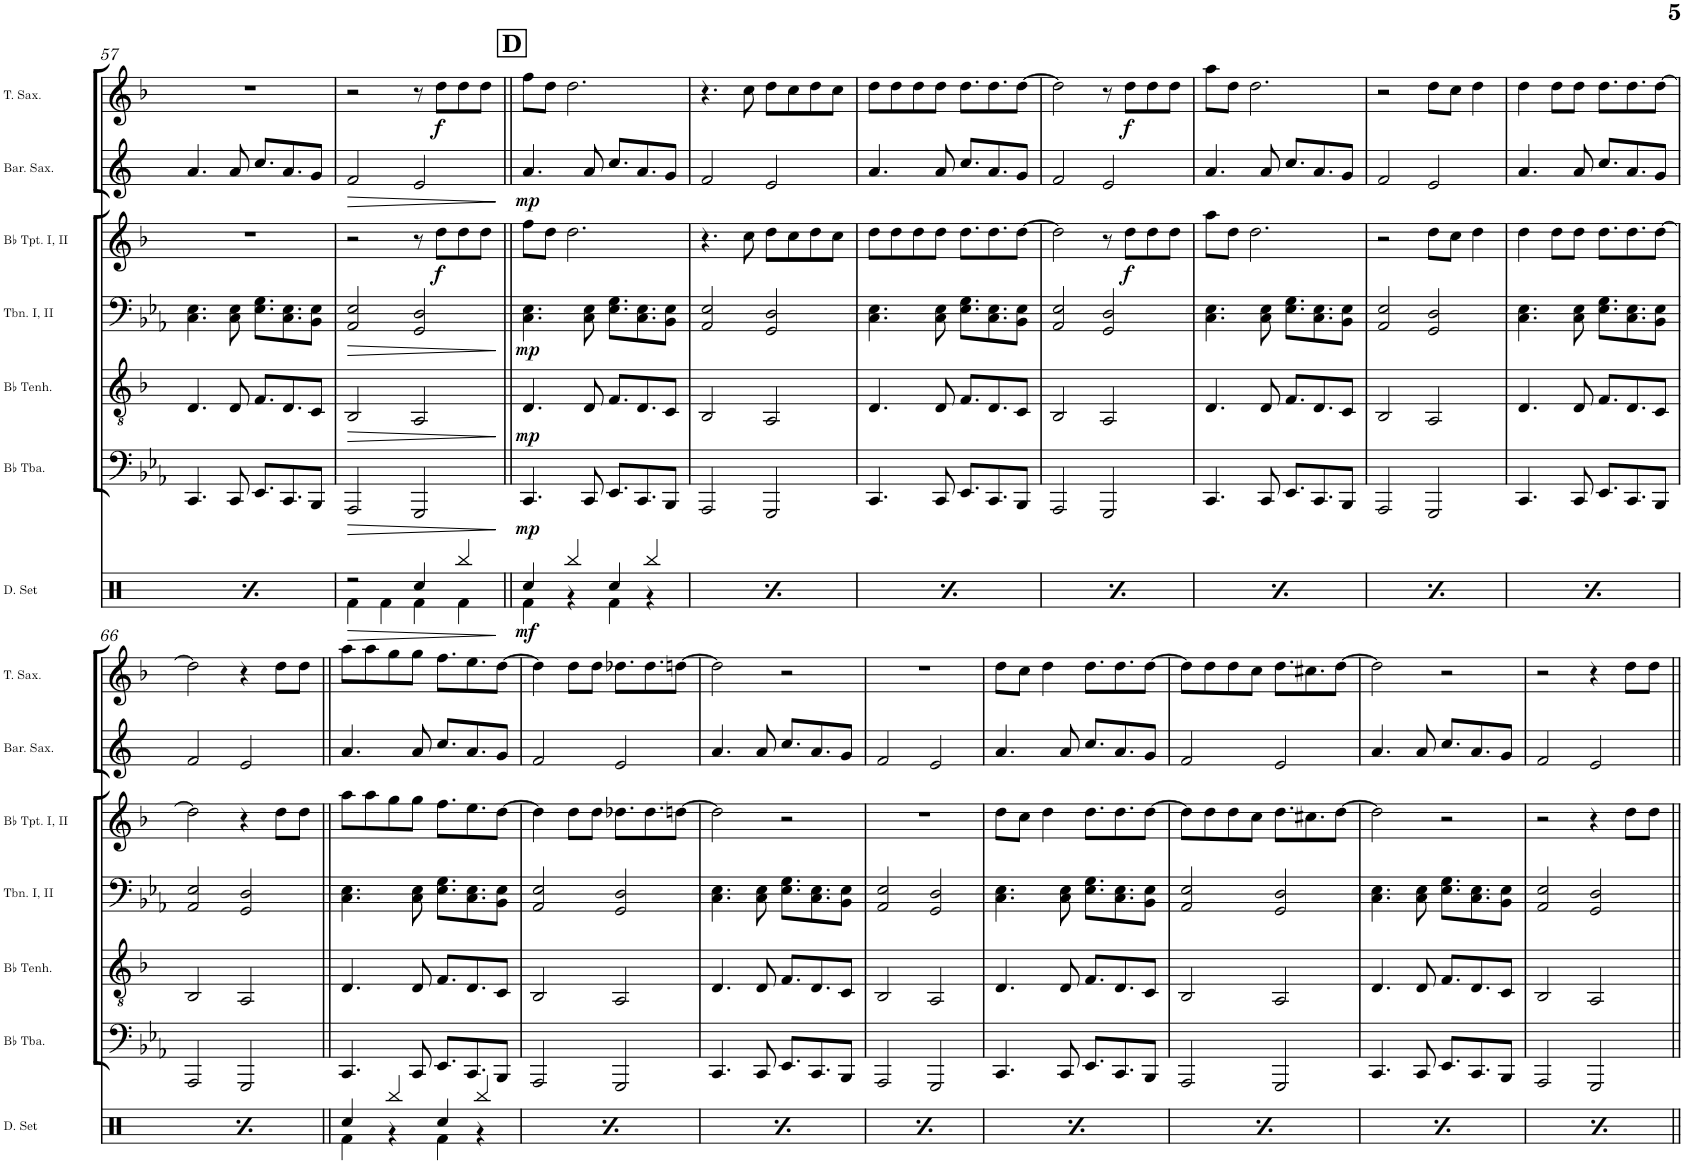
**kern	**dynam	**kern	**dynam	**kern	**dynam	**kern	**dynam	**kern	**dynam	**kern	**dynam	**kern	**dynam
*part7	*part7	*part6	*part6	*part5	*part5	*part4	*part4	*part3	*part3	*part2	*part2	*part1	*part1
*staff7	*staff7	*staff6	*staff6	*staff5	*staff5	*staff4	*staff4	*staff3	*staff3	*staff2	*staff2	*staff1	*staff1
*I"Drumset	*	*I"Bb Tuba	*	*I"Bb Tenorhorn	*	*I"Trombone I, II	*	*I"Bb Trumpet I, II	*	*I"Baritone Saxophone	*	*I"Tenor Saxophone	*
*I'D. Set	*	*I'Bb Tba.	*	*I'Bb Tenh.	*	*I'Tbn. I, II	*	*I'Bb Tpt. I, II	*	*I'Bar. Sax.	*	*I'T. Sax.	*
!!LO:PB:g=z
*clefX	*	*clefF4	*	*clefGv2	*	*clefF4	*	*clefG2	*	*clefG2	*	*clefG2	*
*	*	*	*	*Trd1c2	*	*	*	*Trd1c2	*	*Trd12c21	*	*Trd8c14	*
*k[]	*	*k[b-e-a-]	*	*k[b-]	*	*k[b-e-a-]	*	*k[b-]	*	*k[]	*	*k[b-]	*
*M2/2	*	*M2/2	*	*M2/2	*	*M2/2	*	*M2/2	*	*M2/2	*	*M2/2	*
*met(c|)	*	*met(c|)	*	*met(c|)	*	*met(c|)	*	*met(c|)	*	*met(c|)	*	*met(c|)	*
=57	=57	=57	=57	=57	=57	=57	=57	=57	=57	=57	=57	=57	=57
*^	*	*	*	*	*	*	*	*	*	*	*	*	*
1r	4Rf\	.	4.CC/	.	4.D/	.	4.C\ 4.E-\	.	1r	.	4.a/	.	1r	.
.	4Rf\	.	.	.	.	.	.	.	.	.	.	.	.	.
.	.	.	8CC/	.	8D/	.	8C\ 8E-\	.	.	.	8a/	.	.	.
.	4Rf\	.	8.EE-/L	.	8.F/L	.	8.E-\ 8.G\L	.	.	.	8.cc/L	.	.	.
.	.	.	8.CC/	.	8.D/	.	8.C\ 8.E-\	.	.	.	8.a/	.	.	.
.	4Rf\	.	.	.	.	.	.	.	.	.	.	.	.	.
.	.	.	8BBB-/J	.	8C/J	.	8BB-\ 8E-\J	.	.	.	8g/J	.	.	.
=58	=58	=58	=58	=58	=58	=58	=58	=58	=58	=58	=58	=58	=58	=58
2r	4Rf\	.	2AAA-/	.	2BB-/	.	2AA-/ 2E-/	.	2r	.	2f/	.	2r	.
.	4Rf\	.	.	.	.	.	.	.	.	.	.	.	.	.
4Rcc/	4Rf\	.	2GGG/	.	2AA/	.	2GG/ 2D/	.	8r	.	2e/	.	8r	.
!	!	!	!	!	!	!	!	!	!	!LO:DY:b	!	!	!	!LO:DY:b
.	.	.	.	.	.	.	.	.	8dd\L	f	.	.	8dd\L	f
4Rbb/	4Rf\	.	.	.	.	.	.	.	8dd\	.	.	.	8dd\	.
.	.	.	.	.	.	.	.	.	8dd\J	.	.	.	8dd\J	.
!!LO:REH:place=s1:a:B:cj:fs=14:t=D
=59||	=59||	=59||	=59||	=59||	=59||	=59||	=59||	=59||	=59||	=59||	=59||	=59||	=59||	=59||
!	!	!LO:DY:b	!	!LO:DY:b	!	!LO:DY:b	!	!LO:DY:b	!	!	!	!LO:DY:b	!	!
4Rcc/	4Rf\	mf	4.CC/	mp	4.D/	mp	4.C\ 4.E-\	mp	8ff\L	.	4.a/	mp	8ff\L	.
.	.	.	.	.	.	.	.	.	8dd\J	.	.	.	8dd\J	.
4Rbb/	4r	.	.	.	.	.	.	.	2.dd\	.	.	.	2.dd\	.
.	.	.	8CC/	.	8D/	.	8C\ 8E-\	.	.	.	8a/	.	.	.
4Rcc/	4Rf\	.	8.EE-/L	.	8.F/L	.	8.E-\ 8.G\L	.	.	.	8.cc/L	.	.	.
.	.	.	8.CC/	.	8.D/	.	8.C\ 8.E-\	.	.	.	8.a/	.	.	.
4Rbb/	4r	.	.	.	.	.	.	.	.	.	.	.	.	.
.	.	.	8BBB-/J	.	8C/J	.	8BB-\ 8E-\J	.	.	.	8g/J	.	.	.
=60	=60	=60	=60	=60	=60	=60	=60	=60	=60	=60	=60	=60	=60	=60
!	!	!LO:DY:b	!	!	!	!	!	!	!	!	!	!	!	!
4Rcc/	4Rf\	mf	2AAA-/	.	2BB-/	.	2AA-/ 2E-/	.	4.r	.	2f/	.	4.r	.
4Rbb/	4r	.	.	.	.	.	.	.	.	.	.	.	.	.
.	.	.	.	.	.	.	.	.	8cc\	.	.	.	8cc\	.
4Rcc/	4Rf\	.	2GGG/	.	2AA/	.	2GG/ 2D/	.	8dd\L	.	2e/	.	8dd\L	.
.	.	.	.	.	.	.	.	.	8cc\	.	.	.	8cc\	.
4Rbb/	4r	.	.	.	.	.	.	.	8dd\	.	.	.	8dd\	.
.	.	.	.	.	.	.	.	.	8cc\J	.	.	.	8cc\J	.
=61	=61	=61	=61	=61	=61	=61	=61	=61	=61	=61	=61	=61	=61	=61
!	!	!LO:DY:b	!	!	!	!	!	!	!	!	!	!	!	!
4Rcc/	4Rf\	mf	4.CC/	.	4.D/	.	4.C\ 4.E-\	.	8dd\L	.	4.a/	.	8dd\L	.
.	.	.	.	.	.	.	.	.	8dd\	.	.	.	8dd\	.
4Rbb/	4r	.	.	.	.	.	.	.	8dd\	.	.	.	8dd\	.
.	.	.	8CC/	.	8D/	.	8C\ 8E-\	.	8dd\J	.	8a/	.	8dd\J	.
4Rcc/	4Rf\	.	8.EE-/L	.	8.F/L	.	8.E-\ 8.G\L	.	8.dd\L	.	8.cc/L	.	8.dd\L	.
.	.	.	8.CC/	.	8.D/	.	8.C\ 8.E-\	.	8.dd\	.	8.a/	.	8.dd\	.
4Rbb/	4r	.	.	.	.	.	.	.	.	.	.	.	.	.
.	.	.	8BBB-/J	.	8C/J	.	8BB-\ 8E-\J	.	[8dd\J	.	8g/J	.	[8dd\J	.
=62	=62	=62	=62	=62	=62	=62	=62	=62	=62	=62	=62	=62	=62	=62
!	!	!LO:DY:b	!	!	!	!	!	!	!	!	!	!	!	!
4Rcc/	4Rf\	mf	2AAA-/	.	2BB-/	.	2AA-/ 2E-/	.	2dd\]	.	2f/	.	2dd\]	.
4Rbb/	4r	.	.	.	.	.	.	.	.	.	.	.	.	.
4Rcc/	4Rf\	.	2GGG/	.	2AA/	.	2GG/ 2D/	.	8r	.	2e/	.	8r	.
!	!	!	!	!	!	!	!	!	!	!LO:DY:b	!	!	!	!LO:DY:b
.	.	.	.	.	.	.	.	.	8dd\L	f	.	.	8dd\L	f
4Rbb/	4r	.	.	.	.	.	.	.	8dd\	.	.	.	8dd\	.
.	.	.	.	.	.	.	.	.	8dd\J	.	.	.	8dd\J	.
=63	=63	=63	=63	=63	=63	=63	=63	=63	=63	=63	=63	=63	=63	=63
!	!	!LO:DY:b	!	!	!	!	!	!	!	!	!	!	!	!
4Rcc/	4Rf\	mf	4.CC/	.	4.D/	.	4.C\ 4.E-\	.	8aa\L	.	4.a/	.	8aa\L	.
.	.	.	.	.	.	.	.	.	8dd\J	.	.	.	8dd\J	.
4Rbb/	4r	.	.	.	.	.	.	.	2.dd\	.	.	.	2.dd\	.
.	.	.	8CC/	.	8D/	.	8C\ 8E-\	.	.	.	8a/	.	.	.
4Rcc/	4Rf\	.	8.EE-/L	.	8.F/L	.	8.E-\ 8.G\L	.	.	.	8.cc/L	.	.	.
.	.	.	8.CC/	.	8.D/	.	8.C\ 8.E-\	.	.	.	8.a/	.	.	.
4Rbb/	4r	.	.	.	.	.	.	.	.	.	.	.	.	.
.	.	.	8BBB-/J	.	8C/J	.	8BB-\ 8E-\J	.	.	.	8g/J	.	.	.
=64	=64	=64	=64	=64	=64	=64	=64	=64	=64	=64	=64	=64	=64	=64
!	!	!LO:DY:b	!	!	!	!	!	!	!	!	!	!	!	!
4Rcc/	4Rf\	mf	2AAA-/	.	2BB-/	.	2AA-/ 2E-/	.	2r	.	2f/	.	2r	.
4Rbb/	4r	.	.	.	.	.	.	.	.	.	.	.	.	.
4Rcc/	4Rf\	.	2GGG/	.	2AA/	.	2GG/ 2D/	.	8dd\L	.	2e/	.	8dd\L	.
.	.	.	.	.	.	.	.	.	8cc\J	.	.	.	8cc\J	.
4Rbb/	4r	.	.	.	.	.	.	.	4dd\	.	.	.	4dd\	.
=65	=65	=65	=65	=65	=65	=65	=65	=65	=65	=65	=65	=65	=65	=65
!	!	!LO:DY:b	!	!	!	!	!	!	!	!	!	!	!	!
4Rcc/	4Rf\	mf	4.CC/	.	4.D/	.	4.C\ 4.E-\	.	4dd\	.	4.a/	.	4dd\	.
4Rbb/	4r	.	.	.	.	.	.	.	8dd\L	.	.	.	8dd\L	.
.	.	.	8CC/	.	8D/	.	8C\ 8E-\	.	8dd\J	.	8a/	.	8dd\J	.
4Rcc/	4Rf\	.	8.EE-/L	.	8.F/L	.	8.E-\ 8.G\L	.	8.dd\L	.	8.cc/L	.	8.dd\L	.
.	.	.	8.CC/	.	8.D/	.	8.C\ 8.E-\	.	8.dd\	.	8.a/	.	8.dd\	.
4Rbb/	4r	.	.	.	.	.	.	.	.	.	.	.	.	.
.	.	.	8BBB-/J	.	8C/J	.	8BB-\ 8E-\J	.	[8dd\J	.	8g/J	.	[8dd\J	.
!!LO:LB:g=z
=66	=66	=66	=66	=66	=66	=66	=66	=66	=66	=66	=66	=66	=66	=66
!	!	!LO:DY:b	!	!	!	!	!	!	!	!	!	!	!	!
4Rcc/	4Rf\	mf	2AAA-/	.	2BB-/	.	2AA-/ 2E-/	.	2dd\]	.	2f/	.	2dd\]	.
4Rbb/	4r	.	.	.	.	.	.	.	.	.	.	.	.	.
4Rcc/	4Rf\	.	2GGG/	.	2AA/	.	2GG/ 2D/	.	4r	.	2e/	.	4r	.
4Rbb/	4r	.	.	.	.	.	.	.	8dd\L	.	.	.	8dd\L	.
.	.	.	.	.	.	.	.	.	8dd\J	.	.	.	8dd\J	.
=67||	=67||	=67||	=67||	=67||	=67||	=67||	=67||	=67||	=67||	=67||	=67||	=67||	=67||	=67||
4Rcc/	4Rf\	.	4.CC/	.	4.D/	.	4.C\ 4.E-\	.	8aa\L	.	4.a/	.	8aa\L	.
.	.	.	.	.	.	.	.	.	8aa\	.	.	.	8aa\	.
4Rbb/	4r	.	.	.	.	.	.	.	8gg\	.	.	.	8gg\	.
.	.	.	8CC/	.	8D/	.	8C\ 8E-\	.	8gg\J	.	8a/	.	8gg\J	.
4Rcc/	4Rf\	.	8.EE-/L	.	8.F/L	.	8.E-\ 8.G\L	.	8.ff\L	.	8.cc/L	.	8.ff\L	.
.	.	.	8.CC/	.	8.D/	.	8.C\ 8.E-\	.	8.ee\	.	8.a/	.	8.ee\	.
4Rbb/	4r	.	.	.	.	.	.	.	.	.	.	.	.	.
.	.	.	8BBB-/J	.	8C/J	.	8BB-\ 8E-\J	.	[8dd\J	.	8g/J	.	[8dd\J	.
=68	=68	=68	=68	=68	=68	=68	=68	=68	=68	=68	=68	=68	=68	=68
4Rcc/	4Rf\	.	2AAA-/	.	2BB-/	.	2AA-/ 2E-/	.	4dd\]	.	2f/	.	4dd\]	.
4Rbb/	4r	.	.	.	.	.	.	.	8dd\L	.	.	.	8dd\L	.
.	.	.	.	.	.	.	.	.	8dd\J	.	.	.	8dd\J	.
4Rcc/	4Rf\	.	2GGG/	.	2AA/	.	2GG/ 2D/	.	8.dd-X\L	.	2e/	.	8.dd-X\L	.
.	.	.	.	.	.	.	.	.	8.dd-\	.	.	.	8.dd-\	.
4Rbb/	4r	.	.	.	.	.	.	.	.	.	.	.	.	.
.	.	.	.	.	.	.	.	.	[8ddn\J	.	.	.	[8ddn\J	.
=69	=69	=69	=69	=69	=69	=69	=69	=69	=69	=69	=69	=69	=69	=69
4Rcc/	4Rf\	.	4.CC/	.	4.D/	.	4.C\ 4.E-\	.	2dd\]	.	4.a/	.	2dd\]	.
4Rbb/	4r	.	.	.	.	.	.	.	.	.	.	.	.	.
.	.	.	8CC/	.	8D/	.	8C\ 8E-\	.	.	.	8a/	.	.	.
4Rcc/	4Rf\	.	8.EE-/L	.	8.F/L	.	8.E-\ 8.G\L	.	2r	.	8.cc/L	.	2r	.
.	.	.	8.CC/	.	8.D/	.	8.C\ 8.E-\	.	.	.	8.a/	.	.	.
4Rbb/	4r	.	.	.	.	.	.	.	.	.	.	.	.	.
.	.	.	8BBB-/J	.	8C/J	.	8BB-\ 8E-\J	.	.	.	8g/J	.	.	.
=70	=70	=70	=70	=70	=70	=70	=70	=70	=70	=70	=70	=70	=70	=70
4Rcc/	4Rf\	.	2AAA-/	.	2BB-/	.	2AA-/ 2E-/	.	1r	.	2f/	.	1r	.
4Rbb/	4r	.	.	.	.	.	.	.	.	.	.	.	.	.
4Rcc/	4Rf\	.	2GGG/	.	2AA/	.	2GG/ 2D/	.	.	.	2e/	.	.	.
4Rbb/	4r	.	.	.	.	.	.	.	.	.	.	.	.	.
=71	=71	=71	=71	=71	=71	=71	=71	=71	=71	=71	=71	=71	=71	=71
4Rcc/	4Rf\	.	4.CC/	.	4.D/	.	4.C\ 4.E-\	.	8dd\L	.	4.a/	.	8dd\L	.
.	.	.	.	.	.	.	.	.	8cc\J	.	.	.	8cc\J	.
4Rbb/	4r	.	.	.	.	.	.	.	4dd\	.	.	.	4dd\	.
.	.	.	8CC/	.	8D/	.	8C\ 8E-\	.	.	.	8a/	.	.	.
4Rcc/	4Rf\	.	8.EE-/L	.	8.F/L	.	8.E-\ 8.G\L	.	8.dd\L	.	8.cc/L	.	8.dd\L	.
.	.	.	8.CC/	.	8.D/	.	8.C\ 8.E-\	.	8.dd\	.	8.a/	.	8.dd\	.
4Rbb/	4r	.	.	.	.	.	.	.	.	.	.	.	.	.
.	.	.	8BBB-/J	.	8C/J	.	8BB-\ 8E-\J	.	[8dd\J	.	8g/J	.	[8dd\J	.
=72	=72	=72	=72	=72	=72	=72	=72	=72	=72	=72	=72	=72	=72	=72
4Rcc/	4Rf\	.	2AAA-/	.	2BB-/	.	2AA-/ 2E-/	.	8dd\L]	.	2f/	.	8dd\L]	.
.	.	.	.	.	.	.	.	.	8dd\	.	.	.	8dd\	.
4Rbb/	4r	.	.	.	.	.	.	.	8dd\	.	.	.	8dd\	.
.	.	.	.	.	.	.	.	.	8cc\J	.	.	.	8cc\J	.
4Rcc/	4Rf\	.	2GGG/	.	2AA/	.	2GG/ 2D/	.	8.dd\L	.	2e/	.	8.dd\L	.
.	.	.	.	.	.	.	.	.	8.cc#X\	.	.	.	8.cc#X\	.
4Rbb/	4r	.	.	.	.	.	.	.	.	.	.	.	.	.
.	.	.	.	.	.	.	.	.	[8dd\J	.	.	.	[8dd\J	.
=73	=73	=73	=73	=73	=73	=73	=73	=73	=73	=73	=73	=73	=73	=73
4Rcc/	4Rf\	.	4.CC/	.	4.D/	.	4.C\ 4.E-\	.	2dd\]	.	4.a/	.	2dd\]	.
4Rbb/	4r	.	.	.	.	.	.	.	.	.	.	.	.	.
.	.	.	8CC/	.	8D/	.	8C\ 8E-\	.	.	.	8a/	.	.	.
4Rcc/	4Rf\	.	8.EE-/L	.	8.F/L	.	8.E-\ 8.G\L	.	2r	.	8.cc/L	.	2r	.
.	.	.	8.CC/	.	8.D/	.	8.C\ 8.E-\	.	.	.	8.a/	.	.	.
4Rbb/	4r	.	.	.	.	.	.	.	.	.	.	.	.	.
.	.	.	8BBB-/J	.	8C/J	.	8BB-\ 8E-\J	.	.	.	8g/J	.	.	.
=74	=74	=74	=74	=74	=74	=74	=74	=74	=74	=74	=74	=74	=74	=74
4Rcc/	4Rf\	.	2AAA-/	.	2BB-/	.	2AA-/ 2E-/	.	2r	.	2f/	.	2r	.
4Rbb/	4r	.	.	.	.	.	.	.	.	.	.	.	.	.
4Rcc/	4Rf\	.	2GGG/	.	2AA/	.	2GG/ 2D/	.	4r	.	2e/	.	4r	.
4Rbb/	4r	.	.	.	.	.	.	.	8dd\L	.	.	.	8dd\L	.
.	.	.	.	.	.	.	.	.	8dd\J	.	.	.	8dd\J	.
*v	*v	*	*	*	*	*	*	*	*	*	*	*	*	*
=||	=||	=||	=||	=||	=||	=||	=||	=||	=||	=||	=||	=||	=||
*-	*-	*-	*-	*-	*-	*-	*-	*-	*-	*-	*-	*-	*-
